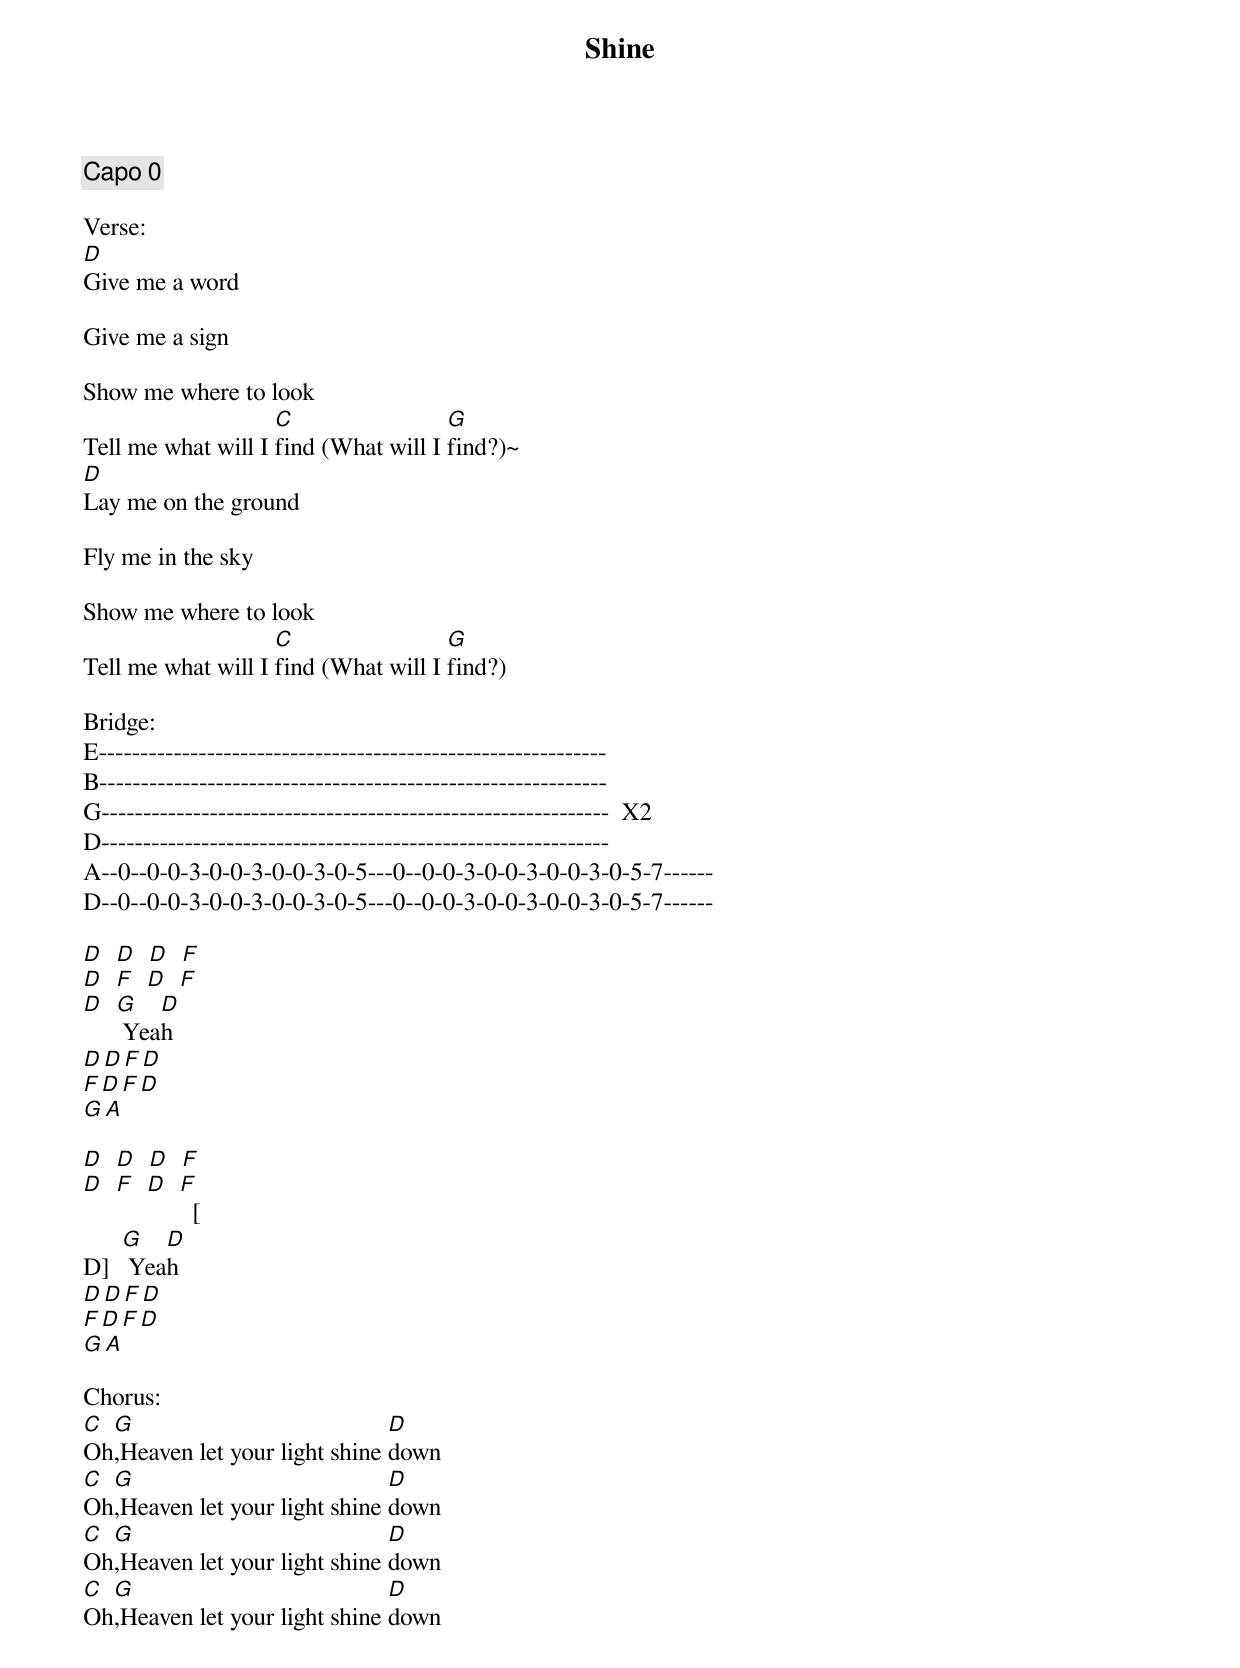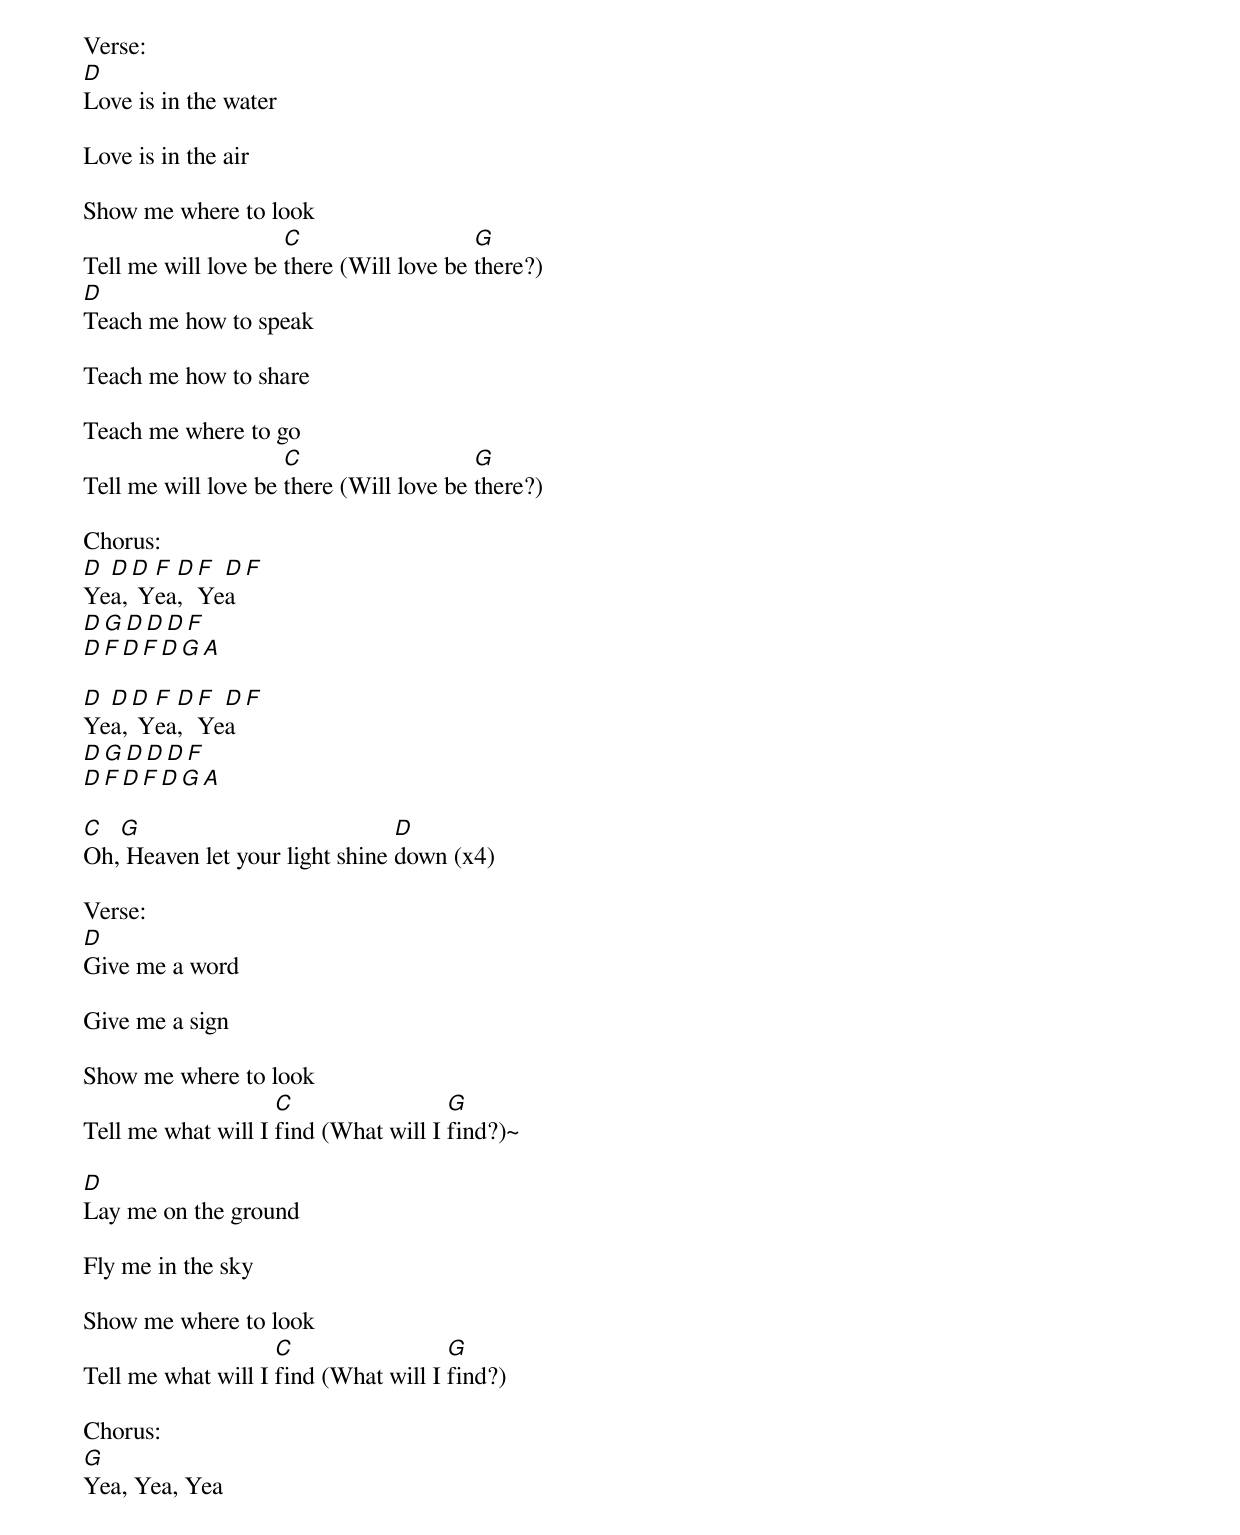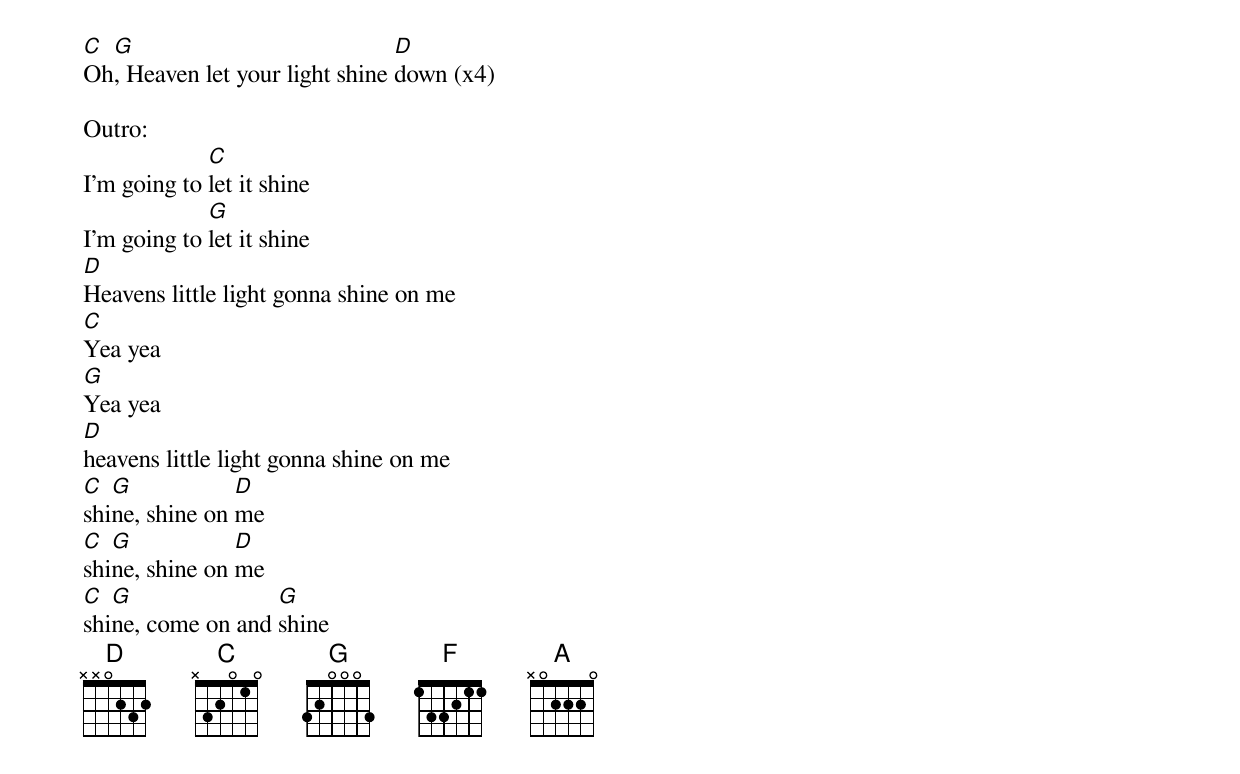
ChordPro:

{title:Shine}
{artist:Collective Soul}
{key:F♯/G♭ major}
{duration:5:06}
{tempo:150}
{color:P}

{comment: Capo 0}

Verse:
[D]Give me a word

Give me a sign

Show me where to look
Tell me what will I [C]find (What will I [G]find?)~
[D]Lay me on the ground

Fly me in the sky

Show me where to look
Tell me what will I [C]find (What will I [G]find?)

Bridge:
E-------------------------------------------------------------
B-------------------------------------------------------------
G-------------------------------------------------------------  X2
D-------------------------------------------------------------
A--0--0-0-3-0-0-3-0-0-3-0-5---0--0-0-3-0-0-3-0-0-3-0-5-7------
D--0--0-0-3-0-0-3-0-0-3-0-5---0--0-0-3-0-0-3-0-0-3-0-5-7------

[D]  [D]  [D]  [F]
[D]  [F]  [D]  [F]
[D]  [G] Yea[D]h
[D][D][F][D]
[F][D][F][D]
[G][A]

[D]  [D]  [D]  [F]
[D]  [F]  [D]  [F]  [
D]  [G] Yea[D]h
[D][D][F][D]
[F][D][F][D]
[G][A]

Chorus:
[C]Oh[G],Heaven let your light shine [D]down
[C]Oh[G],Heaven let your light shine [D]down
[C]Oh[G],Heaven let your light shine [D]down
[C]Oh[G],Heaven let your light shine [D]down

Verse:
[D]Love is in the water

Love is in the air

Show me where to look
Tell me will love be [C]there (Will love be [G]there?)
[D]Teach me how to speak

Teach me how to share

Teach me where to go
Tell me will love be [C]there (Will love be [G]there?)

Chorus:
[D]Ye[D]a,[D] Y[F]ea[D], [F]Ye[D]a[F]
[D][G][D][D][D][F]
[D][F][D][F][D][G][A]

[D]Ye[D]a,[D] Y[F]ea[D], [F]Ye[D]a[F]
[D][G][D][D][D][F]
[D][F][D][F][D][G][A]

[C]Oh,[G] Heaven let your light shine [D]down (x4)

Verse:
[D]Give me a word

Give me a sign

Show me where to look
Tell me what will I [C]find (What will I [G]find?)~

[D]Lay me on the ground

Fly me in the sky

Show me where to look
Tell me what will I [C]find (What will I [G]find?)

Chorus:
[G]Yea, Yea, Yea

[C]Oh[G], Heaven let your light shine [D]down (x4)

Outro:
I'm going to [C]let it shine
I'm going to [G]let it shine
[D]Heavens little light gonna shine on me
[C]Yea yea
[G]Yea yea
[D]heavens little light gonna shine on me
[C]shi[G]ne, shine on [D]me
[C]shi[G]ne, shine on [D]me
[C]shi[G]ne, come on and [G]shine
